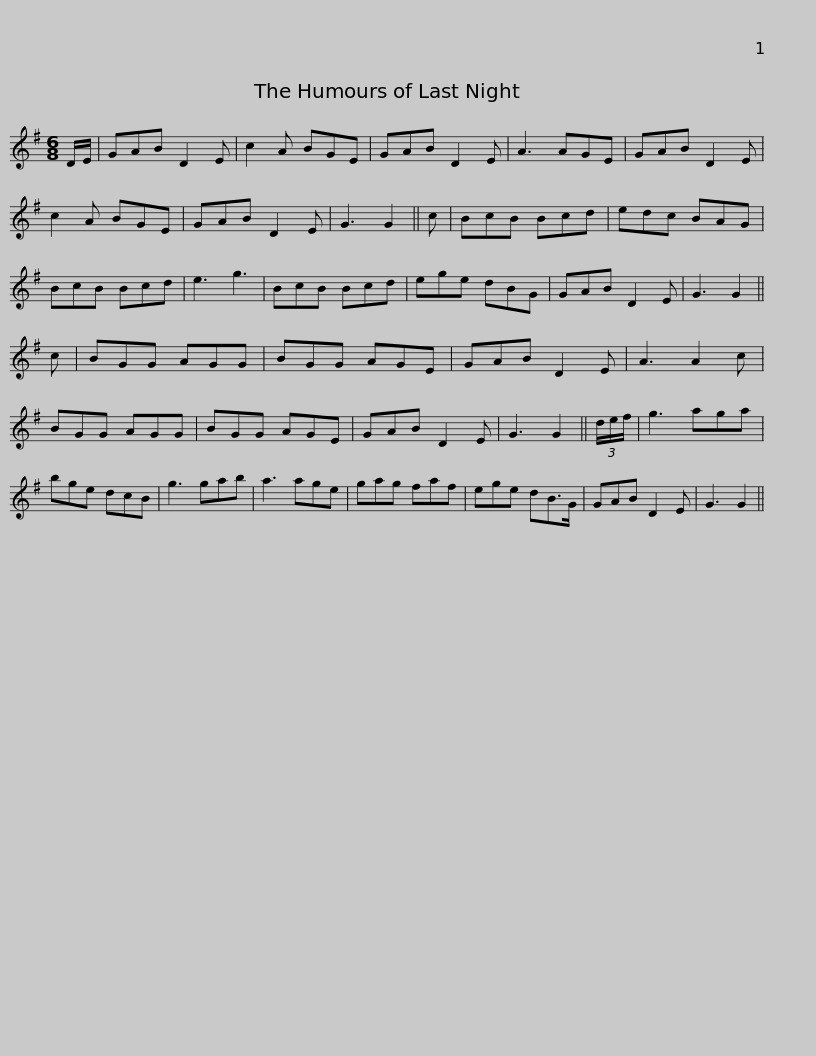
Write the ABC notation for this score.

X:1
L:1/8
M:6/8
I:linebreak $
K:G
V:1 treble
V:1
 D/E/ | GAB D2 E | c2 A BGE | GAB D2 E | A3 AGE | %5
 GAB D2 E | c2 A BGE | GAB D2 E | G3 G2 ||$ c | %10
 BcB Bcd | edc BAG | BcB Bcd | e3 g3 | BcB Bcd | %15
 ege dBG | GAB D2 E | G3 G2 || c |$ BGG AGG | %20
 BGG AGE | GAB D2 E | A3 A2 c | BGG AGG | BGG AGE | %25
 GAB D2 E | G3 G2 || (3d/e/f/ |$ g3 aga | bge dcB | %30
 g3 gab | a3 age | gag faf | ege dB>G | GAB D2 E | %35
 G3 G2 || %36
